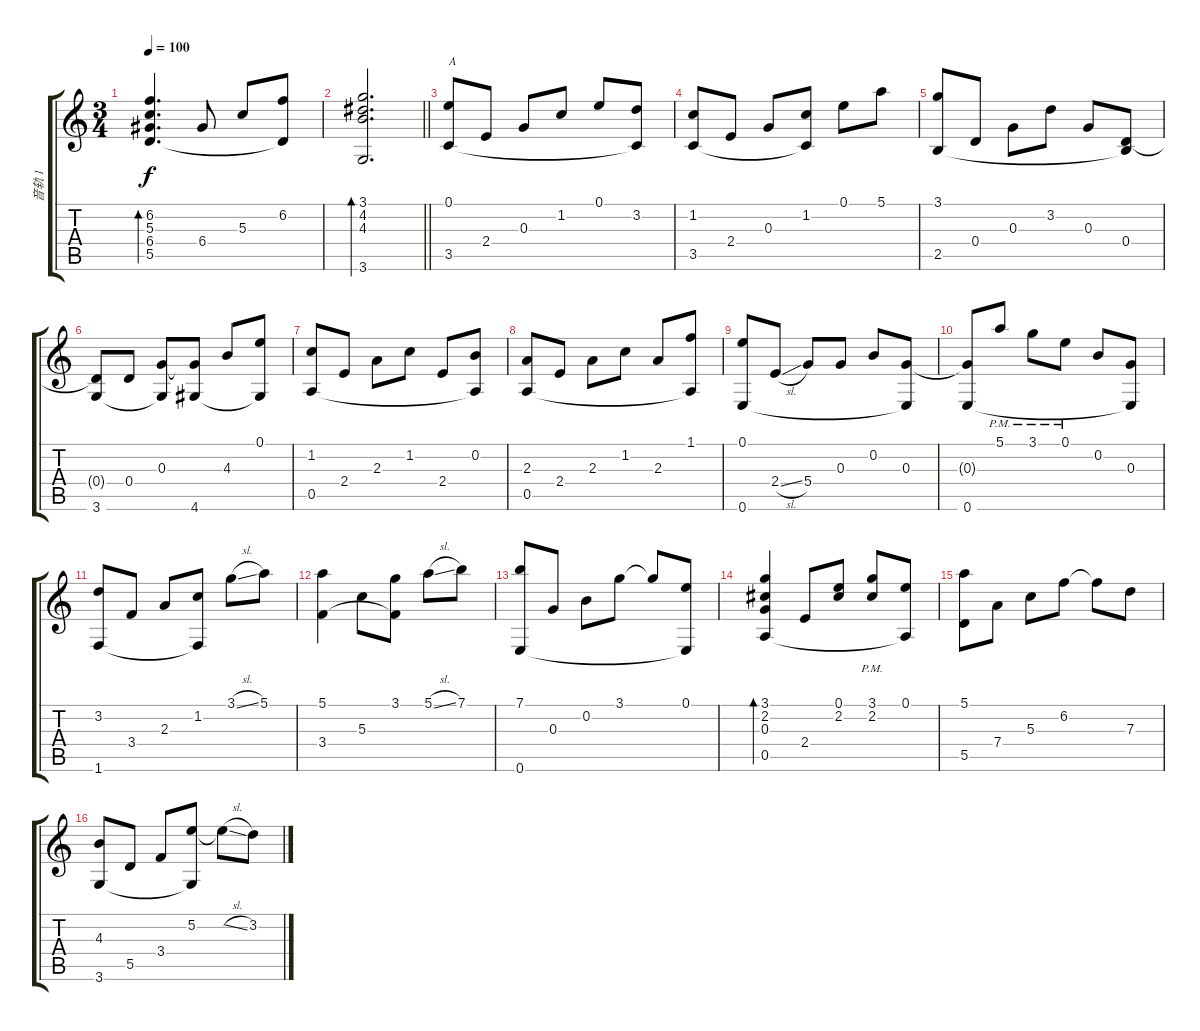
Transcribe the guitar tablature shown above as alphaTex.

\track ("音轨 1" "音轨 1") {instrument acousticguitarsteel}
\staff {score tabs}
\tuning (E4 B3 G3 D3 A2 E2) {hide}
\ts (3 4)
\tempo 100
\clef g2
\ks c
(6.2 5.3 6.4 5.5).4{d bd 480 dy f} 6.4.8 5.3.8 (6.2 5.5{t}).8 |
\barLineRight lightlight
(3.1 4.2 4.3 3.6).2{d bd 480} |
(0.1 3.5).8{txt "A"} 2.4.8 0.3.8 1.2.8 0.1.8 (3.2 3.5{t}).8 |
(1.2 3.5).8 2.4.8 0.3.8 (1.2 3.5{t}).8 0.1.8 5.1.8 |
(3.1 2.5).8 0.4.8 0.3.8 3.2.8 0.3.8 (0.4 2.5{t}).8 |
(0.4{t} 3.6).8 0.4.8 (0.3 3.6{t}).8 (0.3{t} 4.6).8 4.3.8 (0.1 4.6{t}).8 |
(1.2 0.5).8 2.4.8 2.3.8 1.2.8 2.4.8 (0.2 0.5{t}).8 |
(2.3 0.5).8 2.4.8 2.3.8 1.2.8 2.3.8 (1.1 0.5{t}).8 |
(0.1 0.6).8 2.4{sl}.8 5.4.8 0.3.8 0.2.8 (0.3 0.6{t}).8 |
(0.3{t} 0.6).8 5.1{pm}.8 3.1{pm}.8 0.1{pm}.8 0.2.8 (0.3 0.6{t}).8 |
(3.2 1.6).8 3.4.8 2.3.8 (1.2 1.6{t}).8 3.1{sl}.8 5.1.8 |
(5.1 3.4).4 5.3.8 (3.1 3.4{t}).8 5.1{sl}.8 7.1.8 |
(7.1 0.6).8 0.3.8 0.2.8 3.1.8 3.1{t}.8 (0.1 0.6{t}).8 |
(3.1 2.2 0.3 0.5).4{bd 480} 2.4.8 (0.1 2.2).8 (3.1{pm} 2.2).8 (0.1 0.5{t}).8 |
(5.1 5.5).8 7.4.8 5.3.8 6.2.8 6.2{t}.8 7.3.8 |
(4.3 3.6).8 5.5.8 3.4.8 (5.2 3.6{t}).8 5.2{sl t}.8 3.2.8
